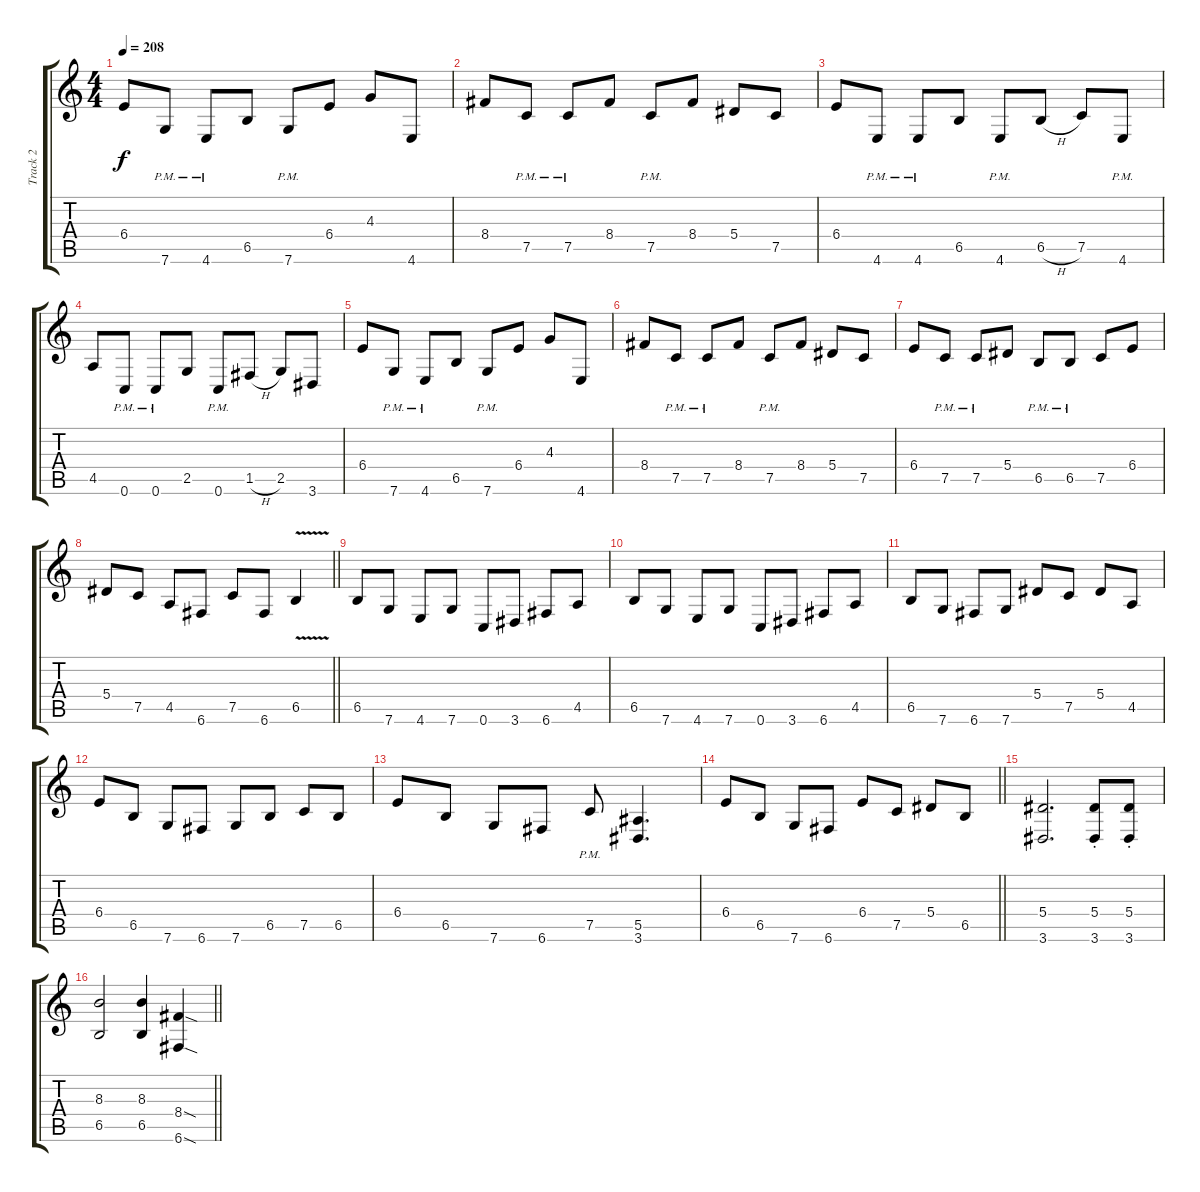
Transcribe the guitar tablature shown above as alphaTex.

\track ("Track 2" "Track 2") {instrument distortionguitar}
\staff {score tabs}
\tuning (C4 G3 Eb3 Bb2 F2 C2) {hide}
\ts (4 4)
\tempo 208
\clef g2
\ks c
6.4.8{dy f} 7.6{pm}.8 4.6{pm}.8 6.5.8 7.6{pm}.8 6.4.8 4.3.8 4.6.8 |
8.4.8 7.5{pm}.8 7.5{pm}.8 8.4.8 7.5{pm}.8 8.4.8 5.4.8 7.5.8 |
6.4.8 4.6{pm}.8 4.6{pm}.8 6.5.8 4.6{pm}.8 6.5{h}.8 7.5.8 4.6{pm}.8 |
4.5.8 0.6{pm}.8 0.6{pm}.8 2.5.8 0.6{pm}.8 1.5{h}.8 2.5.8 3.6.8 |
6.4.8 7.6{pm}.8 4.6{pm}.8 6.5.8 7.6{pm}.8 6.4.8 4.3.8 4.6.8 |
8.4.8 7.5{pm}.8 7.5{pm}.8 8.4.8 7.5{pm}.8 8.4.8 5.4.8 7.5.8 |
6.4.8 7.5{pm}.8 7.5{pm}.8 5.4.8 6.5{pm}.8 6.5{pm}.8 7.5.8 6.4.8 |
\barLineRight lightlight
5.4.8 7.5.8 4.5.8 6.6.8 7.5.8 6.6.8 6.5{v}.4 |
6.5.8 7.6.8 4.6.8 7.6.8 0.6.8 3.6.8 6.6.8 4.5.8 |
6.5.8 7.6.8 4.6.8 7.6.8 0.6.8 3.6.8 6.6.8 4.5.8 |
6.5.8 7.6.8 6.6.8 7.6.8 5.4.8 7.5.8 5.4.8 4.5.8 |
6.4.8 6.5.8 7.6.8 6.6.8 7.6.8 6.5.8 7.5.8 6.5.8 |
6.4.8 6.5.8 7.6.8 6.6.8 7.5{pm}.8 (5.5 3.6).4{d} |
\barLineRight lightlight
6.4.8 6.5.8 7.6.8 6.6.8 6.4.8 7.5.8 5.4.8 6.5.8 |
(5.4 3.6).2{d} (5.4{st} 3.6{st}).8 (5.4{st} 3.6{st}).8 |
\barLineRight lightlight
(8.3 6.5).2 (8.3 6.5).4 (8.4{sod} 6.6{sod}).4
